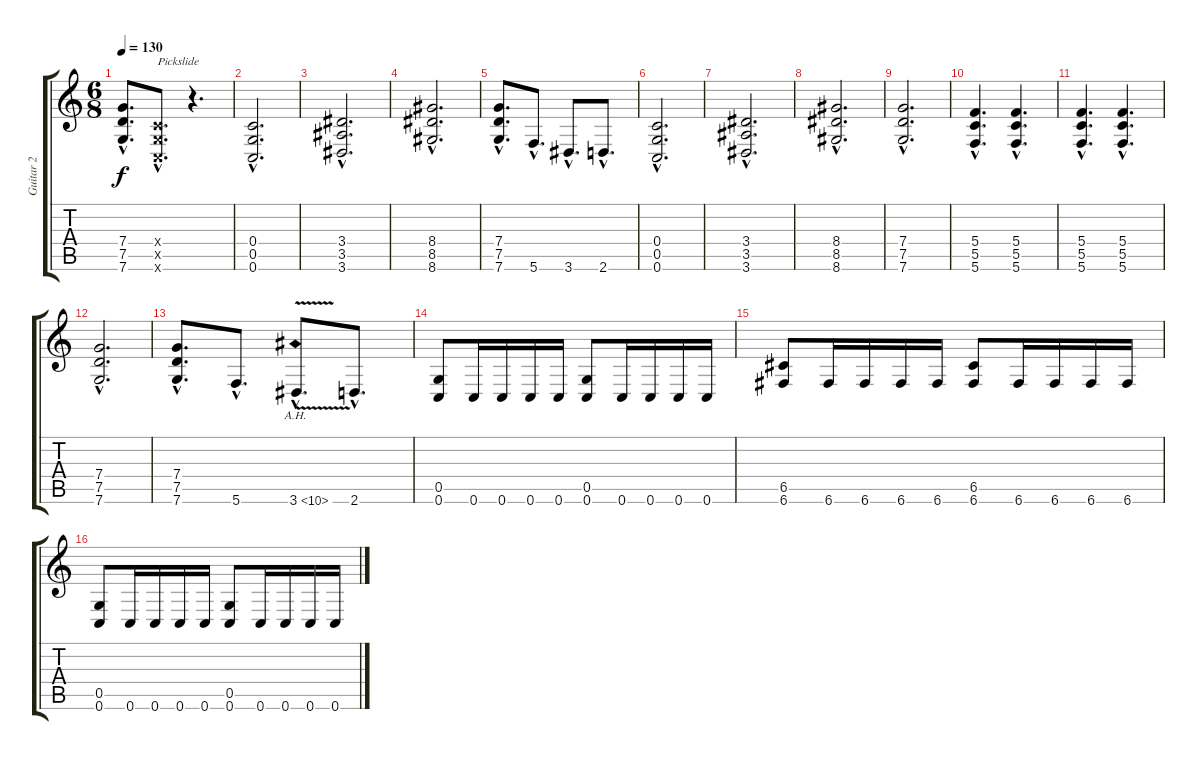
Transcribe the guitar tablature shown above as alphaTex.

\track ("Guitar 2" "Guitar 2") {instrument distortionguitar}
\staff {score tabs}
\tuning (D4 A3 F3 C3 G2 C2) {hide}
\ts (6 8)
\tempo 130
\clef g2
\ks c
(7.4{hac} 7.5{hac} 7.6{hac}).8{d dy f} (0.4{hac x} 0.5{hac x} 0.6{hac x}).8{d txt "Pickslide"} r.4{d} |
(0.4{hac} 0.5{hac} 0.6{hac}).2{d} |
(3.4{hac} 3.5{hac} 3.6{hac}).2{d} |
(8.4{hac} 8.5{hac} 8.6{hac}).2{d} |
(7.4{hac} 7.5{hac} 7.6{hac}).8{d} 5.6{hac}.8{d} 3.6{hac}.8{d} 2.6{hac}.8{d} |
(0.4{hac} 0.5{hac} 0.6{hac}).2{d} |
(3.4{hac} 3.5{hac} 3.6{hac}).2{d} |
(8.4{hac} 8.5{hac} 8.6{hac}).2{d} |
(7.4{hac} 7.5{hac} 7.6{hac}).2{d} |
(5.4{hac} 5.5{hac} 5.6{hac}).4{d} (5.4{hac} 5.5{hac} 5.6{hac}).4{d} |
(5.4{hac} 5.5{hac} 5.6{hac}).4{d} (5.4{hac} 5.5{hac} 5.6{hac}).4{d} |
(7.4{hac} 7.5{hac} 7.6{hac}).2{d} |
(7.4{hac} 7.5{hac} 7.6{hac}).8{d} 5.6{hac}.8{d} 3.6{ah 7 v hac}.8{d} 2.6{hac}.8{d} |
\section ("" "")
(0.5 0.6).8 0.6.16 0.6.16 0.6.16 0.6.16 (0.5 0.6).8 0.6.16 0.6.16 0.6.16 0.6.16 |
(6.5 6.6).8 6.6.16 6.6.16 6.6.16 6.6.16 (6.5 6.6).8 6.6.16 6.6.16 6.6.16 6.6.16 |
(0.5 0.6).8 0.6.16 0.6.16 0.6.16 0.6.16 (0.5 0.6).8 0.6.16 0.6.16 0.6.16 0.6.16
